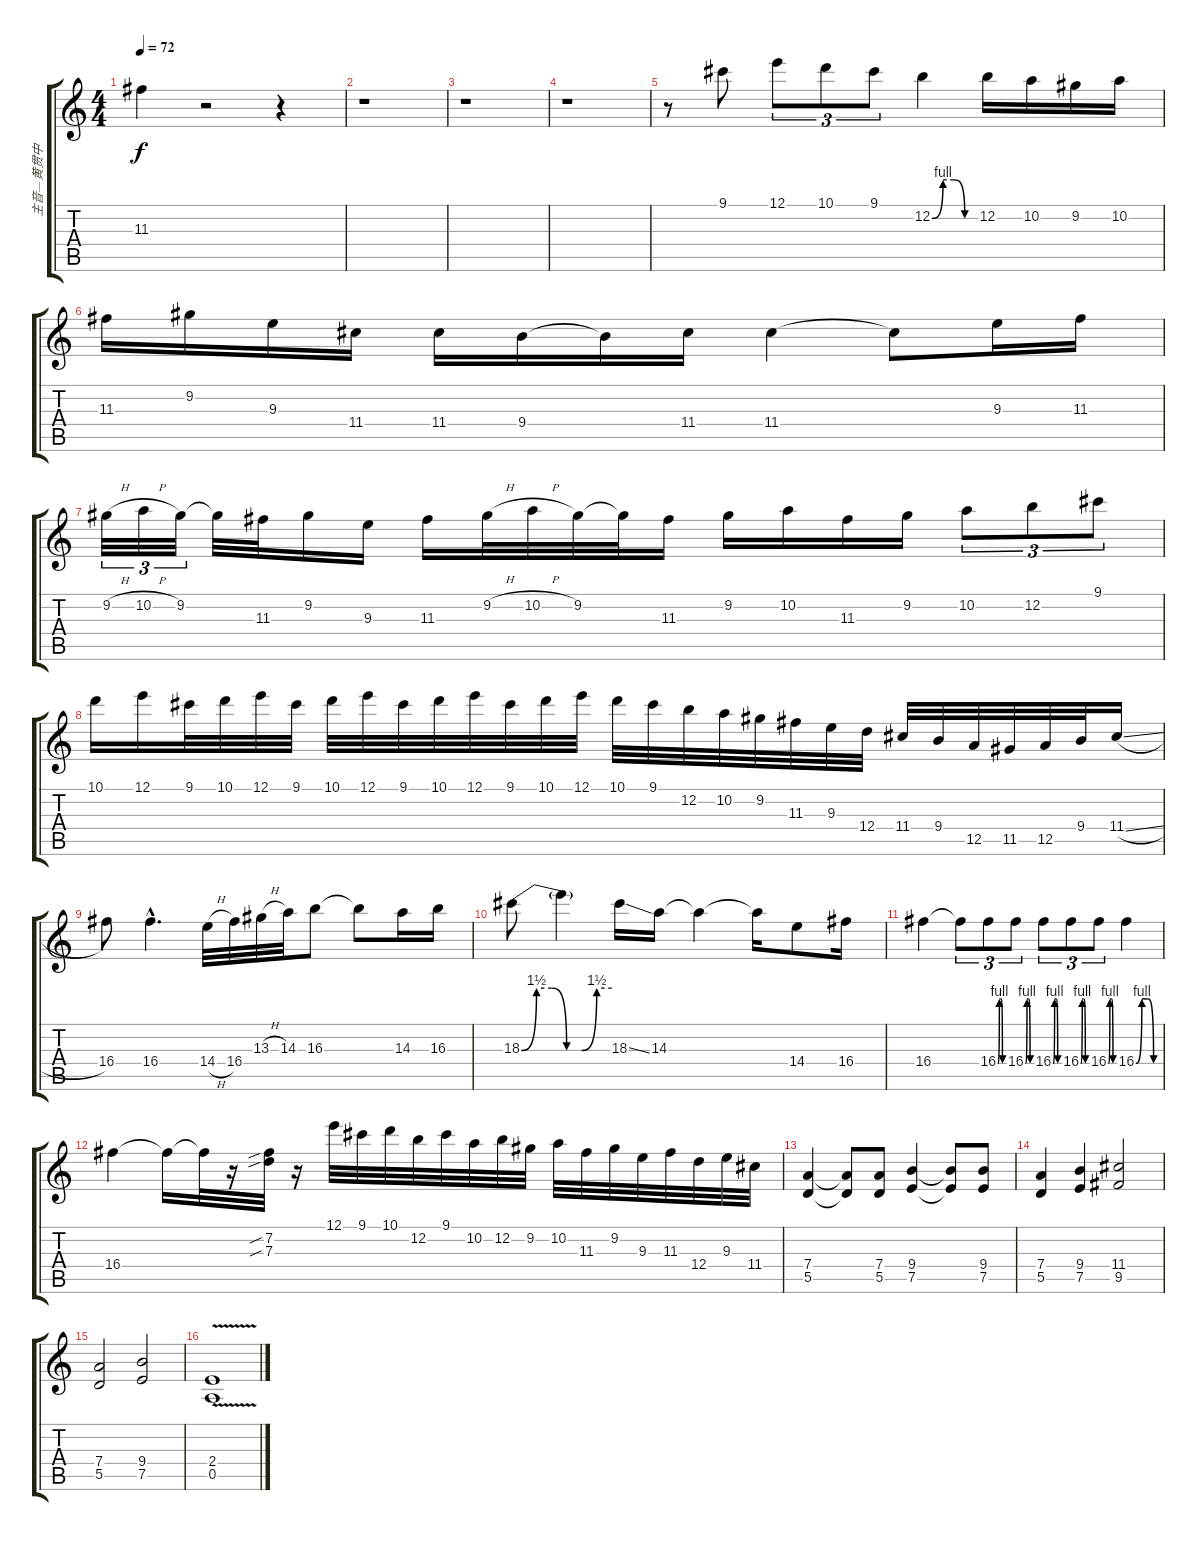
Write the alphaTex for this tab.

\track ("主音—黄贯中" "主音—黄贯中") {instrument overdrivenguitar}
\staff {score tabs}
\tuning (E4 B3 G3 D3 A2 E2) {hide}
\ts (4 4)
\tempo 72
\clef g2
\ks c
11.3{t}.4{dy f} r.2 r.4 |
r.1 |
r.1 |
r.1 |
r.8 9.1.8 12.1.8{tu (3 2)} 10.1.8{tu (3 2)} 9.1.8{tu (3 2)} 12.2{be (custom 0 0 15 4 30 4 45 0 60 0)}.4 12.2.16 10.2.16 9.2.16 10.2.16 |
11.3.16 9.2.16 9.3.16 11.4.16 11.4.16 9.4.16 9.4{t}.16 11.4.16 11.4.4 11.4{t}.8 9.3.16 11.3.16 |
9.2{h}.32{tu (3 2)} 10.2{h}.32{tu (3 2)} 9.2.32{tu (3 2)} 9.2{t}.32 11.3.32 9.2.16 9.3.16 11.3.16 9.2{h}.32 10.2{h}.32 9.2.32 9.2{t}.32 11.3.16 9.2.16 10.2.16 11.3.16 9.2.16 10.2.8{tu (3 2)} 12.2.8{tu (3 2)} 9.1.8{tu (3 2)} |
10.1.16 12.1.16 9.1.32 10.1.32 12.1.32 9.1.32 10.1.32 12.1.32 9.1.32 10.1.32 12.1.32 9.1.32 10.1.32 12.1.32 10.1.32 9.1.32 12.2.32 10.2.32 9.2.32 11.3.32 9.3.32 12.4.32 11.4.32 9.4.32 12.5.32 11.5.32 12.5.32 9.4.32 11.4{sl}.16 |
16.4.8 16.4{hac}.4{d} 14.4{h}.32 16.4.32 13.3{h}.32 14.3.32 16.3.8 16.3{t}.8 14.3.16 16.3.16 |
18.3{be (custom 0 0 10 6 20 6 30 0 40 0 50 6 60 6)}.8 18.3{t}.4 18.3{ss}.16 14.3.16 14.3{t}.4 14.3{t}.16 14.4.8 16.4.16 |
16.4.4 16.4{t}.8{tu (3 2)} 16.4{be (custom 0 0 15 4 30 4 45 0 60 0)}.8{tu (3 2)} 16.4{be (custom 0 0 15 4 30 4 45 0 60 0)}.8{tu (3 2)} 16.4{be (custom 0 0 15 4 30 4 45 0 60 0)}.8{tu (3 2)} 16.4{be (custom 0 0 15 4 30 4 45 0 60 0)}.8{tu (3 2)} 16.4{be (custom 0 0 15 4 30 4 45 0 60 0)}.8{tu (3 2)} 16.4{be (custom 0 0 15 4 30 4 45 0 60 0)}.4 |
16.4.4 16.4{t}.16 16.4{t}.32 r.16 (7.2{sib} 7.3{sib}).32 r.16 12.1.32 9.1.32 10.1.32 12.2.32 9.1.32 10.2.32 12.2.32 9.2.32 10.2.32 11.3.32 9.2.32 9.3.32 11.3.32 12.4.32 9.3.32 11.4.32 |
(7.4 5.5).4{volume 13} (7.4{t} 5.5{t}).8 (7.4 5.5).8 (9.4 7.5).4 (9.4{t} 7.5{t}).8 (9.4 7.5).8 |
(7.4 5.5).4 (9.4 7.5).4 (11.4 9.5).2 |
(7.4 5.5).2 (9.4 7.5).2 |
(2.4 0.5{v}).1
